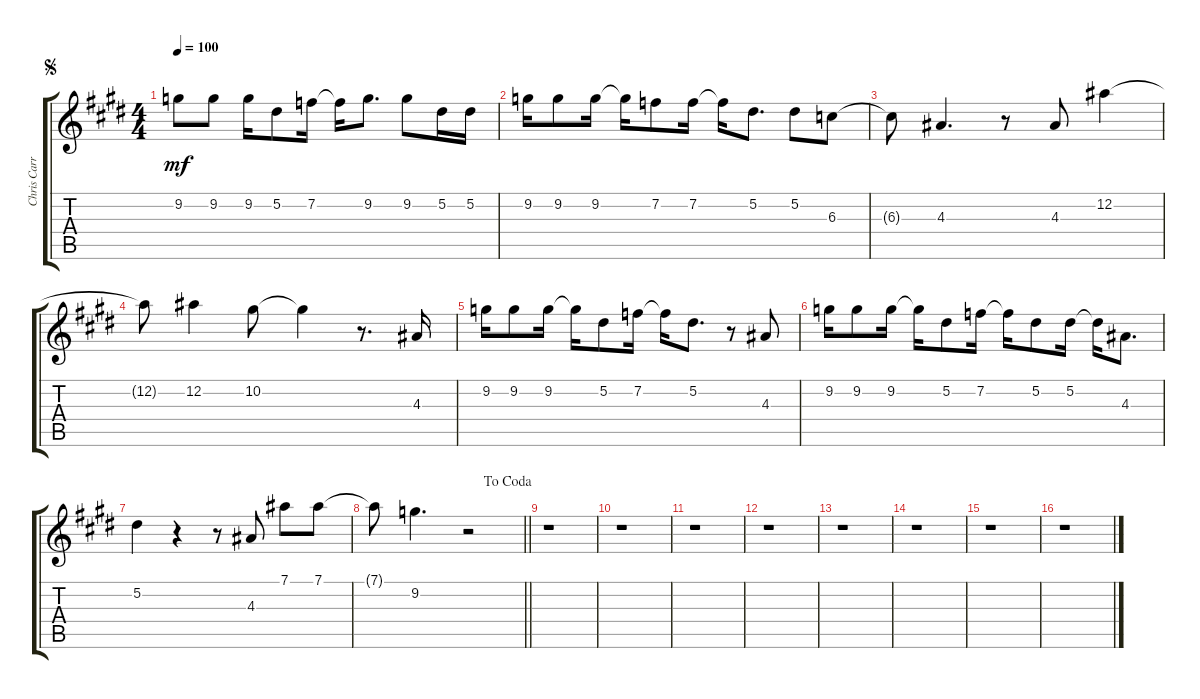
\track ("Chris Carrabba voice" "Chris Carr") {instrument acousticguitarnylon}
\staff {score tabs}
\tuning (Eb4 Bb3 Gb3 Db3 Ab2 Eb2) {hide}
\ts (4 4)
\jump segno
\tempo 100
\clef g2
\ks e
9.2.8{dy mf} 9.2.8 9.2.16 5.2.8 7.2.16 7.2{t}.16 9.2.8{d} 9.2.8 5.2.16 5.2.16 |
\ks c#minor
9.2.16 9.2.8 9.2.16 9.2{t}.16 7.2.8 7.2.16 7.2{t}.16 5.2.8{d} 5.2.8 6.3.8 |
6.3{t}.8 4.3.4{d} r.8 4.3.8 12.2.4 |
12.2{t}.8 12.2.4 10.2.8 10.2{t}.4 r.8{d} 4.3.16 |
\ks e
9.2.16 9.2.8 9.2.16 9.2{t}.16 5.2.8 7.2.16 7.2{t}.16 5.2.8{d} r.8 4.3.8 |
\ks c#minor
9.2.16 9.2.8 9.2.16 9.2{t}.16 5.2.8 7.2.16 7.2{t}.16 5.2.8 5.2.16 5.2{t}.16 4.3.8{d} |
5.2.4 r.4 r.8 4.3.8 7.1.8 7.1.8 |
\jump dacoda
\barLineRight lightlight
7.1{t}.8 9.2.4{d} r.2 |
\ks e
r.1 |
\ks c#minor
r.1 |
r.1 |
r.1 |
\ks e
r.1 |
\ks c#minor
r.1 |
r.1 |
r.1
